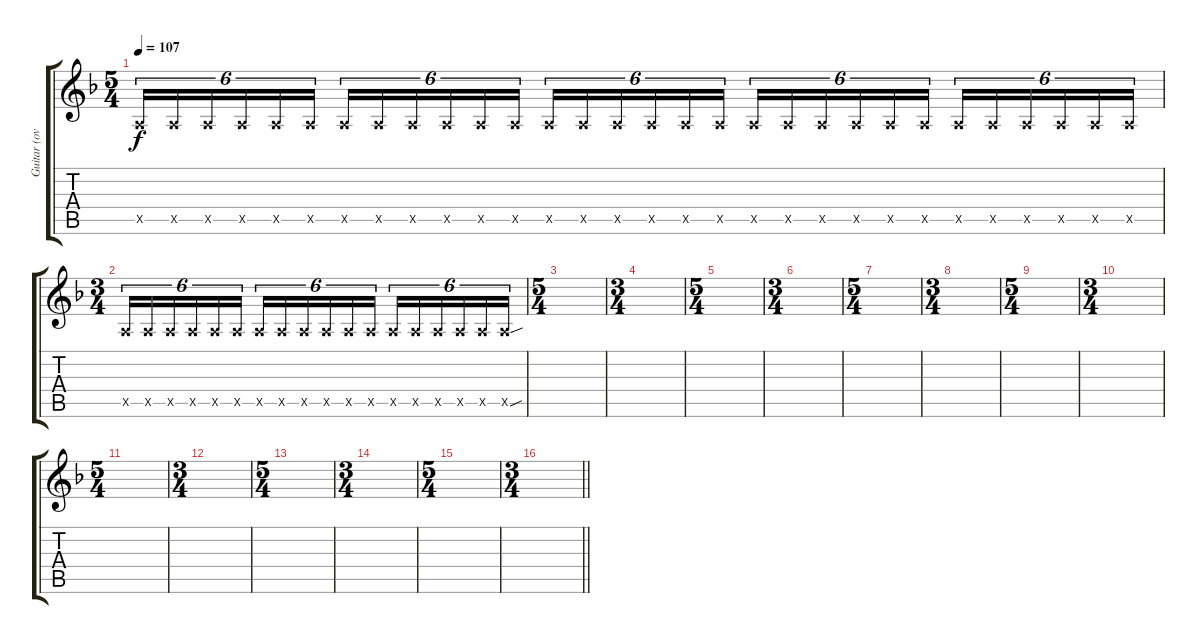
\track ("Guitar (overdub)" "Guitar (ov") {instrument overdrivenguitar}
\staff {score tabs}
\tuning (E4 B3 G3 D3 A2 D2) {hide}
\ts (5 4)
\tempo 107
\clef g2
\ks dminor
0.5{x}.16{tu (6 4) dy f} 0.5{x}.16{tu (6 4)} 0.5{x}.16{tu (6 4)} 0.5{x}.16{tu (6 4)} 0.5{x}.16{tu (6 4)} 0.5{x}.16{tu (6 4)} 0.5{x}.16{tu (6 4)} 0.5{x}.16{tu (6 4)} 0.5{x}.16{tu (6 4)} 0.5{x}.16{tu (6 4)} 0.5{x}.16{tu (6 4)} 0.5{x}.16{tu (6 4)} 0.5{x}.16{tu (6 4)} 0.5{x}.16{tu (6 4)} 0.5{x}.16{tu (6 4)} 0.5{x}.16{tu (6 4)} 0.5{x}.16{tu (6 4)} 0.5{x}.16{tu (6 4)} 0.5{x}.16{tu (6 4)} 0.5{x}.16{tu (6 4)} 0.5{x}.16{tu (6 4)} 0.5{x}.16{tu (6 4)} 0.5{x}.16{tu (6 4)} 0.5{x}.16{tu (6 4)} 0.5{x}.16{tu (6 4)} 0.5{x}.16{tu (6 4)} 0.5{x}.16{tu (6 4)} 0.5{x}.16{tu (6 4)} 0.5{x}.16{tu (6 4)} 0.5{x}.16{tu (6 4)} |
\ts (3 4)
0.5{x}.16{tu (6 4)} 0.5{x}.16{tu (6 4)} 0.5{x}.16{tu (6 4)} 0.5{x}.16{tu (6 4)} 0.5{x}.16{tu (6 4)} 0.5{x}.16{tu (6 4)} 0.5{x}.16{tu (6 4)} 0.5{x}.16{tu (6 4)} 0.5{x}.16{tu (6 4)} 0.5{x}.16{tu (6 4)} 0.5{x}.16{tu (6 4)} 0.5{x}.16{tu (6 4)} 0.5{x}.16{tu (6 4)} 0.5{x}.16{tu (6 4)} 0.5{x}.16{tu (6 4)} 0.5{x}.16{tu (6 4)} 0.5{x}.16{tu (6 4)} 0.5{sou x}.16{tu (6 4)} |
\ts (5 4)
|
\ts (3 4)
|
\ts (5 4)
|
\ts (3 4)
|
\ts (5 4)
|
\ts (3 4)
|
\ts (5 4)
|
\ts (3 4)
|
\ts (5 4)
|
\ts (3 4)
|
\ts (5 4)
|
\ts (3 4)
|
\ts (5 4)
|
\ts (3 4)
\barLineRight lightlight
